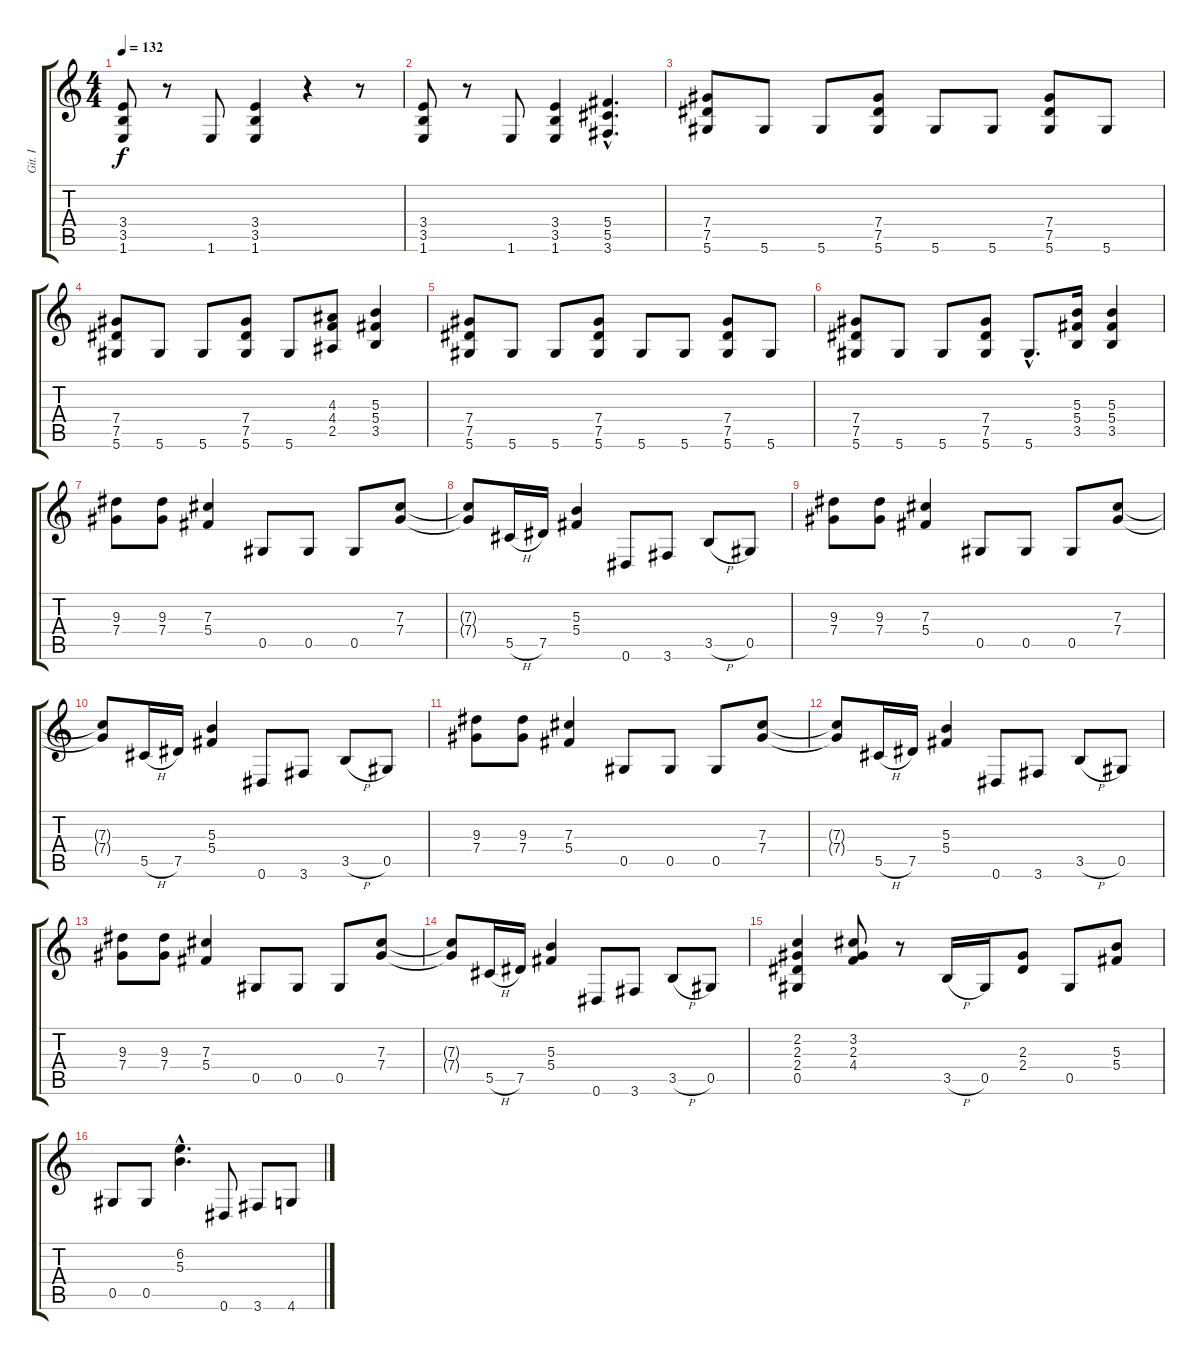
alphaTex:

\track ("Git. I" "Git. I") {instrument overdrivenguitar}
\staff {score tabs}
\tuning (Eb4 Bb3 Gb3 Db3 Ab2 Eb2) {hide}
\ts (4 4)
\tempo 132
\clef g2
\ks c
(3.4 3.5 1.6).8{dy f} r.8 1.6.8 (3.4 3.5 1.6).4 r.4 r.8 |
(3.4 3.5 1.6).8 r.8 1.6.8 (3.4 3.5 1.6).4 (5.4{hac} 5.5{hac} 3.6{hac}).4{d} |
(7.4 7.5 5.6).8 5.6.8 5.6.8 (7.4 7.5 5.6).8 5.6.8 5.6.8 (7.4 7.5 5.6).8 5.6.8 |
(7.4 7.5 5.6).8 5.6.8 5.6.8 (7.4 7.5 5.6).8 5.6.8 (4.3 4.4 2.5).8 (5.3 5.4 3.5).4 |
(7.4 7.5 5.6).8 5.6.8 5.6.8 (7.4 7.5 5.6).8 5.6.8 5.6.8 (7.4 7.5 5.6).8 5.6.8 |
(7.4 7.5 5.6).8 5.6.8 5.6.8 (7.4 7.5 5.6).8 5.6{hac}.8{d} (5.3 5.4 3.5).16 (5.3 5.4 3.5).4 |
(9.3 7.4).8 (9.3 7.4).8 (7.3 5.4).4 0.5.8 0.5.8 0.5.8 (7.3 7.4).8 |
(7.3{t} 7.4{t}).8 5.5{h}.16 7.5.16 (5.3 5.4).4 0.6.8 3.6.8 3.5{h}.8 0.5.8 |
(9.3 7.4).8 (9.3 7.4).8 (7.3 5.4).4 0.5.8 0.5.8 0.5.8 (7.3 7.4).8 |
(7.3{t} 7.4{t}).8 5.5{h}.16 7.5.16 (5.3 5.4).4 0.6.8 3.6.8 3.5{h}.8 0.5.8 |
(9.3 7.4).8 (9.3 7.4).8 (7.3 5.4).4 0.5.8 0.5.8 0.5.8 (7.3 7.4).8 |
(7.3{t} 7.4{t}).8 5.5{h}.16 7.5.16 (5.3 5.4).4 0.6.8 3.6.8 3.5{h}.8 0.5.8 |
(9.3 7.4).8 (9.3 7.4).8 (7.3 5.4).4 0.5.8 0.5.8 0.5.8 (7.3 7.4).8 |
(7.3{t} 7.4{t}).8 5.5{h}.16 7.5.16 (5.3 5.4).4 0.6.8 3.6.8 3.5{h}.8 0.5.8 |
(2.2 2.3 2.4 0.5).4 (3.2 2.3 4.4).8 r.8 3.5{h}.16 0.5.16 (2.3 2.4).8 0.5.8 (5.3 5.4).8 |
0.5.8 0.5.8 (6.2{hac} 5.3{hac}).4{d} 0.6.8 3.6.8 4.6.8
